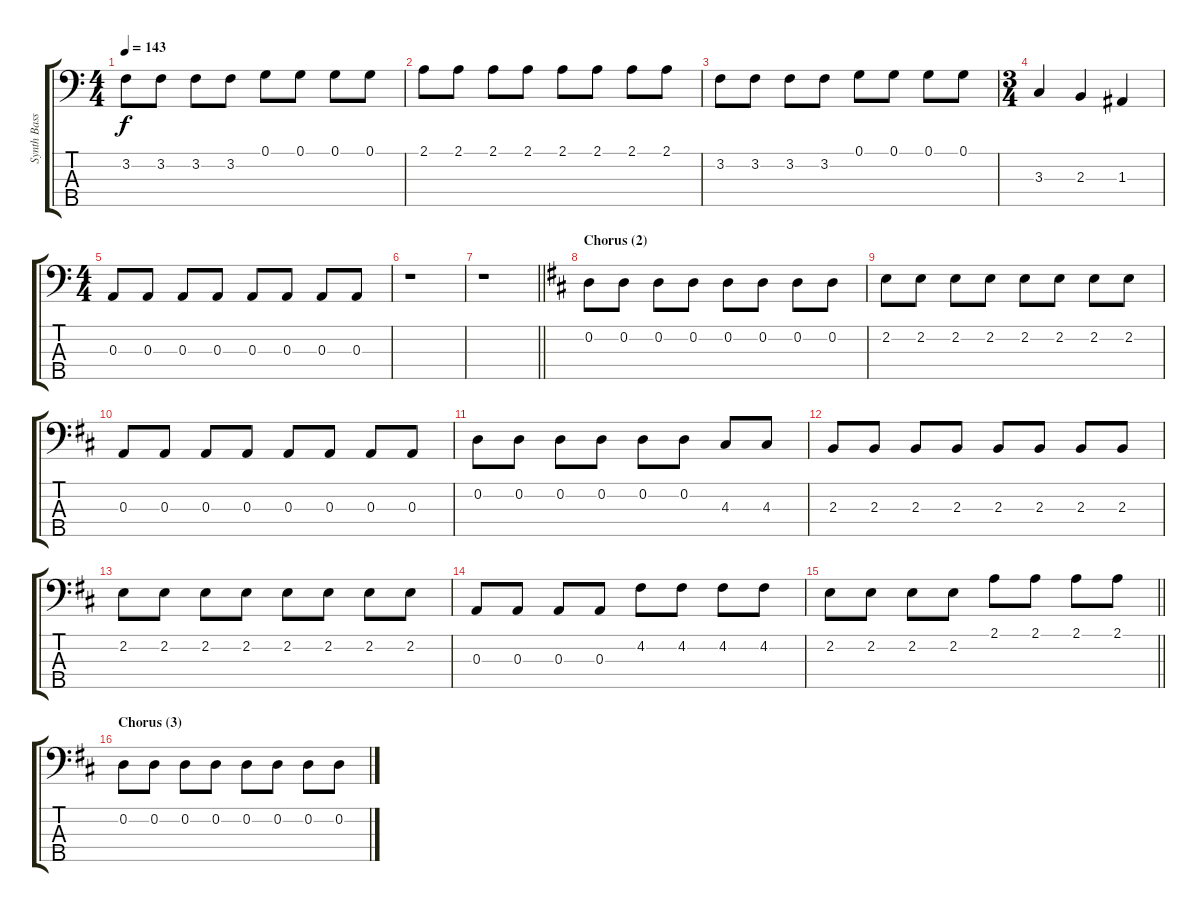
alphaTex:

\track ("Synth Bass" "Synth Bass") {instrument synthbass1}
\staff {score tabs}
\tuning (G2 D2 A1 E1 B0) {hide}
\ts (4 4)
\tempo 143
\clef f4
\ks aminor
3.2.8{dy f} 3.2.8 3.2.8 3.2.8 0.1.8 0.1.8 0.1.8 0.1.8 |
2.1.8 2.1.8 2.1.8 2.1.8 2.1.8 2.1.8 2.1.8 2.1.8 |
3.2.8 3.2.8 3.2.8 3.2.8 0.1.8 0.1.8 0.1.8 0.1.8 |
\ts (3 4)
3.3.4 2.3.4 1.3.4 |
\ts (4 4)
0.3.8 0.3.8 0.3.8 0.3.8 0.3.8 0.3.8 0.3.8 0.3.8 |
r.1 |
\barLineRight lightlight
r.1 |
\section ("" "Chorus (2)")
\ks d
0.2.8 0.2.8 0.2.8 0.2.8 0.2.8 0.2.8 0.2.8 0.2.8 |
2.2.8 2.2.8 2.2.8 2.2.8 2.2.8 2.2.8 2.2.8 2.2.8 |
0.3.8 0.3.8 0.3.8 0.3.8 0.3.8 0.3.8 0.3.8 0.3.8 |
0.2.8 0.2.8 0.2.8 0.2.8 0.2.8 0.2.8 4.3.8 4.3.8 |
2.3.8 2.3.8 2.3.8 2.3.8 2.3.8 2.3.8 2.3.8 2.3.8 |
2.2.8 2.2.8 2.2.8 2.2.8 2.2.8 2.2.8 2.2.8 2.2.8 |
0.3.8 0.3.8 0.3.8 0.3.8 4.2.8 4.2.8 4.2.8 4.2.8 |
\barLineRight lightlight
2.2.8 2.2.8 2.2.8 2.2.8 2.1.8 2.1.8 2.1.8 2.1.8 |
\section ("" "Chorus (3)")
0.2.8 0.2.8 0.2.8 0.2.8 0.2.8 0.2.8 0.2.8 0.2.8
